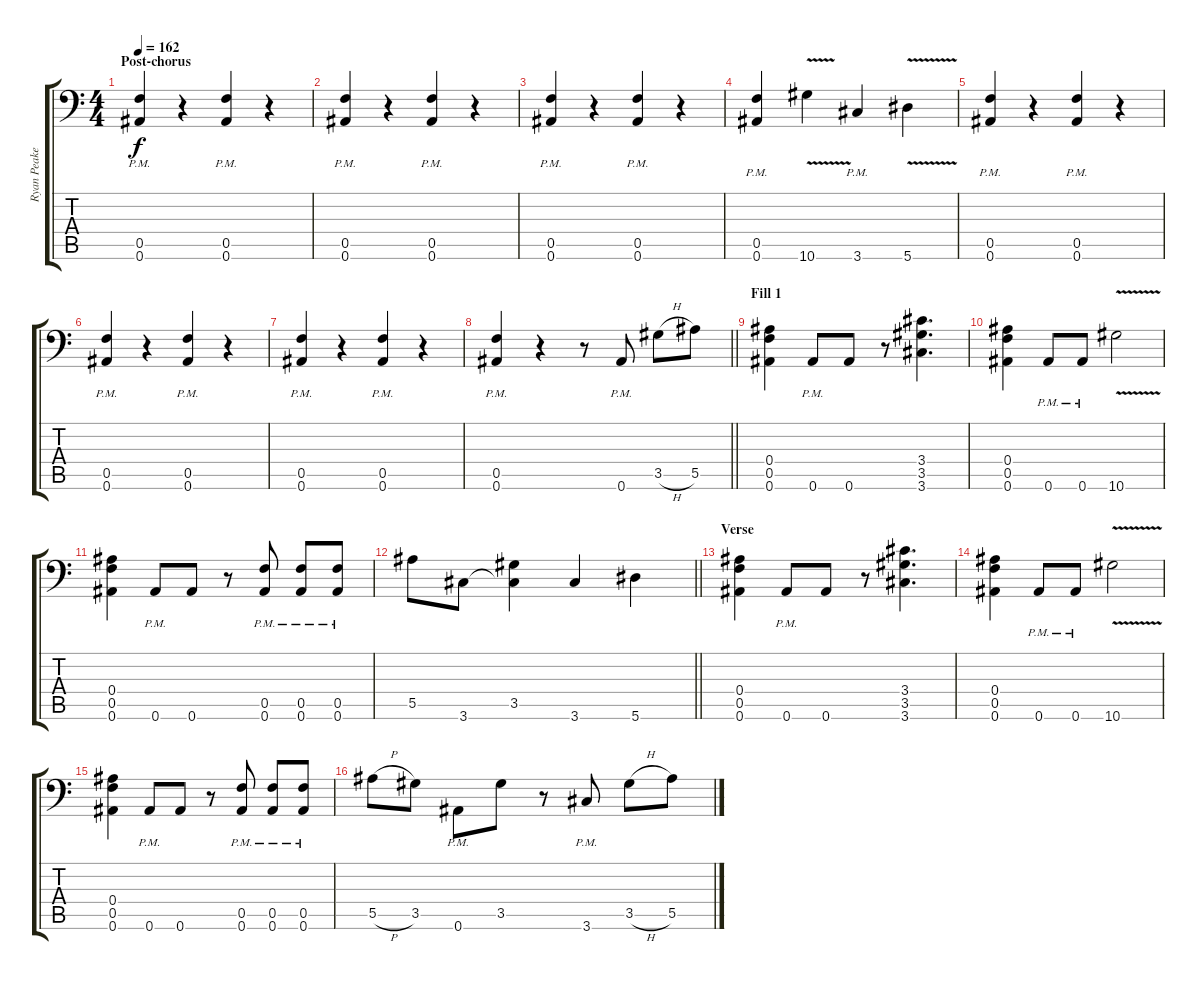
\track ("Ryan Peake" "Ryan Peake") {instrument distortionguitar}
\staff {score tabs}
\tuning (C4 G3 Eb3 Bb2 F2 Bb1) {hide}
\ts (4 4)
\section ("" "Post-chorus")
\tempo 162
\clef f4
\ks c
(0.5{pm} 0.6{pm}).4{dy f} r.4 (0.5{pm} 0.6{pm}).4 r.4 |
(0.5{pm} 0.6{pm}).4 r.4 (0.5{pm} 0.6{pm}).4 r.4 |
(0.5{pm} 0.6{pm}).4 r.4 (0.5{pm} 0.6{pm}).4 r.4 |
(0.5{pm} 0.6{pm}).4 10.6{v}.4 3.6{pm}.4 5.6{v}.4 |
(0.5{pm} 0.6{pm}).4 r.4 (0.5{pm} 0.6{pm}).4 r.4 |
(0.5{pm} 0.6{pm}).4 r.4 (0.5{pm} 0.6{pm}).4 r.4 |
(0.5{pm} 0.6{pm}).4 r.4 (0.5{pm} 0.6{pm}).4 r.4 |
\barLineRight lightlight
(0.5{pm} 0.6{pm}).4 r.4 r.8 0.6{pm}.8 3.5{h}.8 5.5.8 |
\section ("" "Fill 1")
(0.4 0.5 0.6).4 0.6{pm}.8 0.6.8 r.8 (3.4 3.5 3.6).4{d} |
(0.4 0.5 0.6).4 0.6{pm}.8 0.6{pm}.8 10.6{v}.2 |
(0.4 0.5 0.6).4 0.6{pm}.8 0.6.8 r.8 (0.5{pm} 0.6{pm}).8 (0.5{pm} 0.6{pm}).8 (0.5{pm} 0.6{pm}).8 |
\barLineRight lightlight
5.5.8 3.6.8 (3.5 3.6{t}).4 3.6.4 5.6.4 |
\section ("" "Verse")
(0.4 0.5 0.6).4 0.6{pm}.8 0.6.8 r.8 (3.4 3.5 3.6).4{d} |
(0.4 0.5 0.6).4 0.6{pm}.8 0.6{pm}.8 10.6{v}.2 |
(0.4 0.5 0.6).4 0.6{pm}.8 0.6.8 r.8 (0.5{pm} 0.6{pm}).8 (0.5{pm} 0.6{pm}).8 (0.5{pm} 0.6{pm}).8 |
5.5{h}.8 3.5.8 0.6{pm}.8 3.5.8 r.8 3.6{pm}.8 3.5{h}.8 5.5.8
